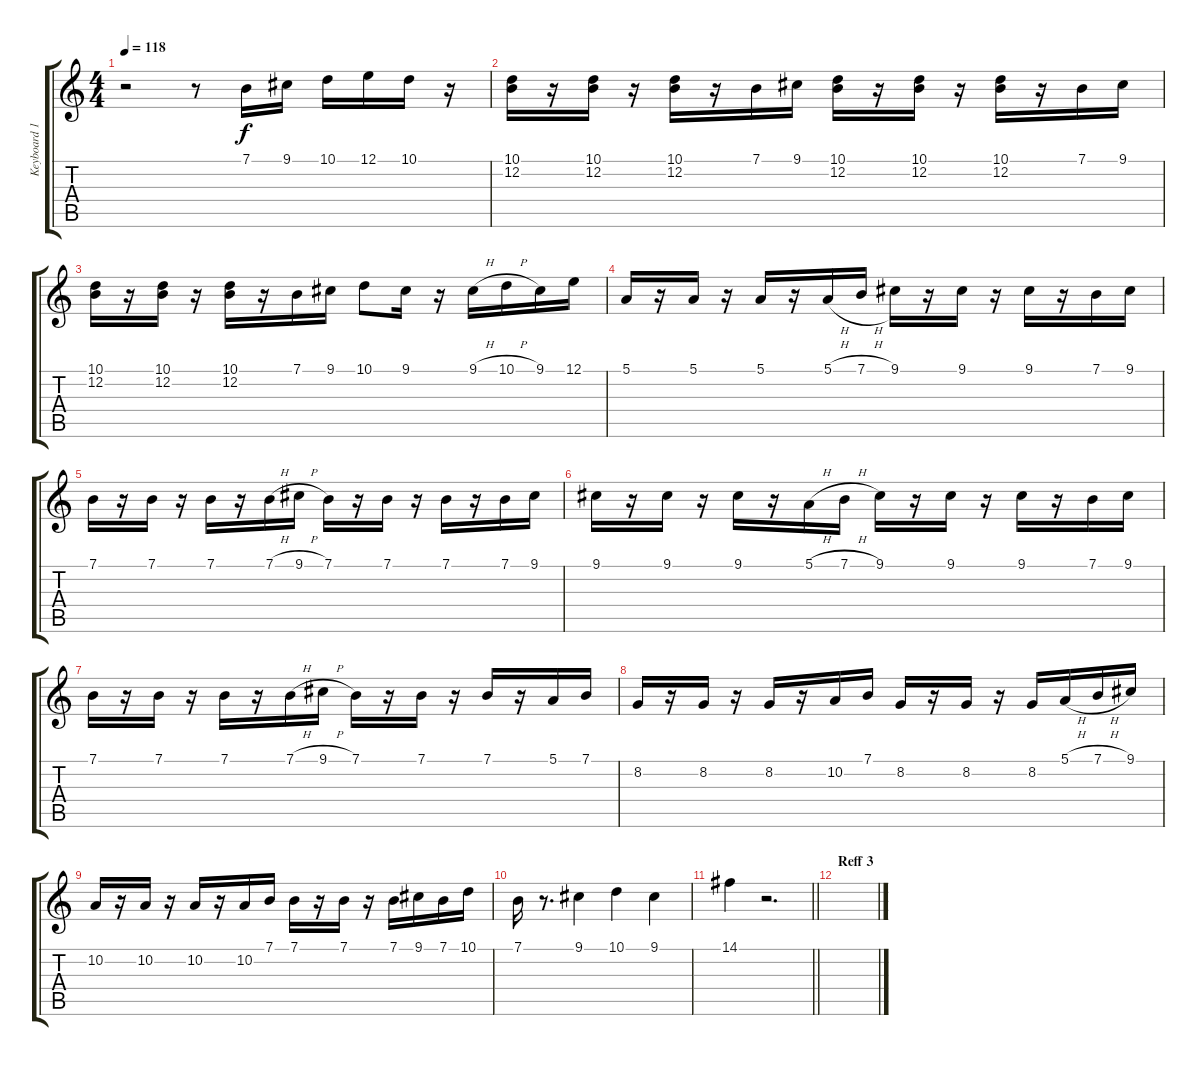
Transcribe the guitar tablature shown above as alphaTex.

\track ("Keyboard 1" "Keyboard 1") {instrument electricgrandpiano}
\staff {score tabs}
\tuning (E4 B3 G3 D3 A2 E2) {hide}
\ts (4 4)
\tempo 118
\clef g2
\ks c
r.2{dy f} r.8 7.1.16 9.1.16 10.1.16 12.1.16 10.1.16 r.16 |
(10.1 12.2).16 r.16 (10.1 12.2).16 r.16 (10.1 12.2).16 r.16 7.1.16 9.1.16 (10.1 12.2).16 r.16 (10.1 12.2).16 r.16 (10.1 12.2).16 r.16 7.1.16 9.1.16 |
(10.1 12.2).16 r.16 (10.1 12.2).16 r.16 (10.1 12.2).16 r.16 7.1.16 9.1.16 10.1.8 9.1.16 r.16 9.1{h}.16 10.1{h}.16 9.1.16 12.1.16 |
5.1.16 r.16 5.1.16 r.16 5.1.16 r.16 5.1{h}.16 7.1{h}.16 9.1.16 r.16 9.1.16 r.16 9.1.16 r.16 7.1.16 9.1.16 |
7.1.16 r.16 7.1.16 r.16 7.1.16 r.16 7.1{h}.16 9.1{h}.16 7.1.16 r.16 7.1.16 r.16 7.1.16 r.16 7.1.16 9.1.16 |
9.1.16 r.16 9.1.16 r.16 9.1.16 r.16 5.1{h}.16 7.1{h}.16 9.1.16 r.16 9.1.16 r.16 9.1.16 r.16 7.1.16 9.1.16 |
7.1.16 r.16 7.1.16 r.16 7.1.16 r.16 7.1{h}.16 9.1{h}.16 7.1.16 r.16 7.1.16 r.16 7.1.16 r.16 5.1.16 7.1.16 |
8.2.16 r.16 8.2.16 r.16 8.2.16 r.16 10.2.16 7.1.16 8.2.16 r.16 8.2.16 r.16 8.2.16 5.1{h}.16 7.1{h}.16 9.1.16 |
10.2.16 r.16 10.2.16 r.16 10.2.16 r.16 10.2.16 7.1.16 7.1.16 r.16 7.1.16 r.16 7.1.16 9.1.16 7.1.16 10.1.16 |
7.1.16 r.8{d} 9.1.4 10.1.4 9.1.4 |
\barLineRight lightlight
14.1.4 r.2{d} |
\section ("" "Reff 3")
